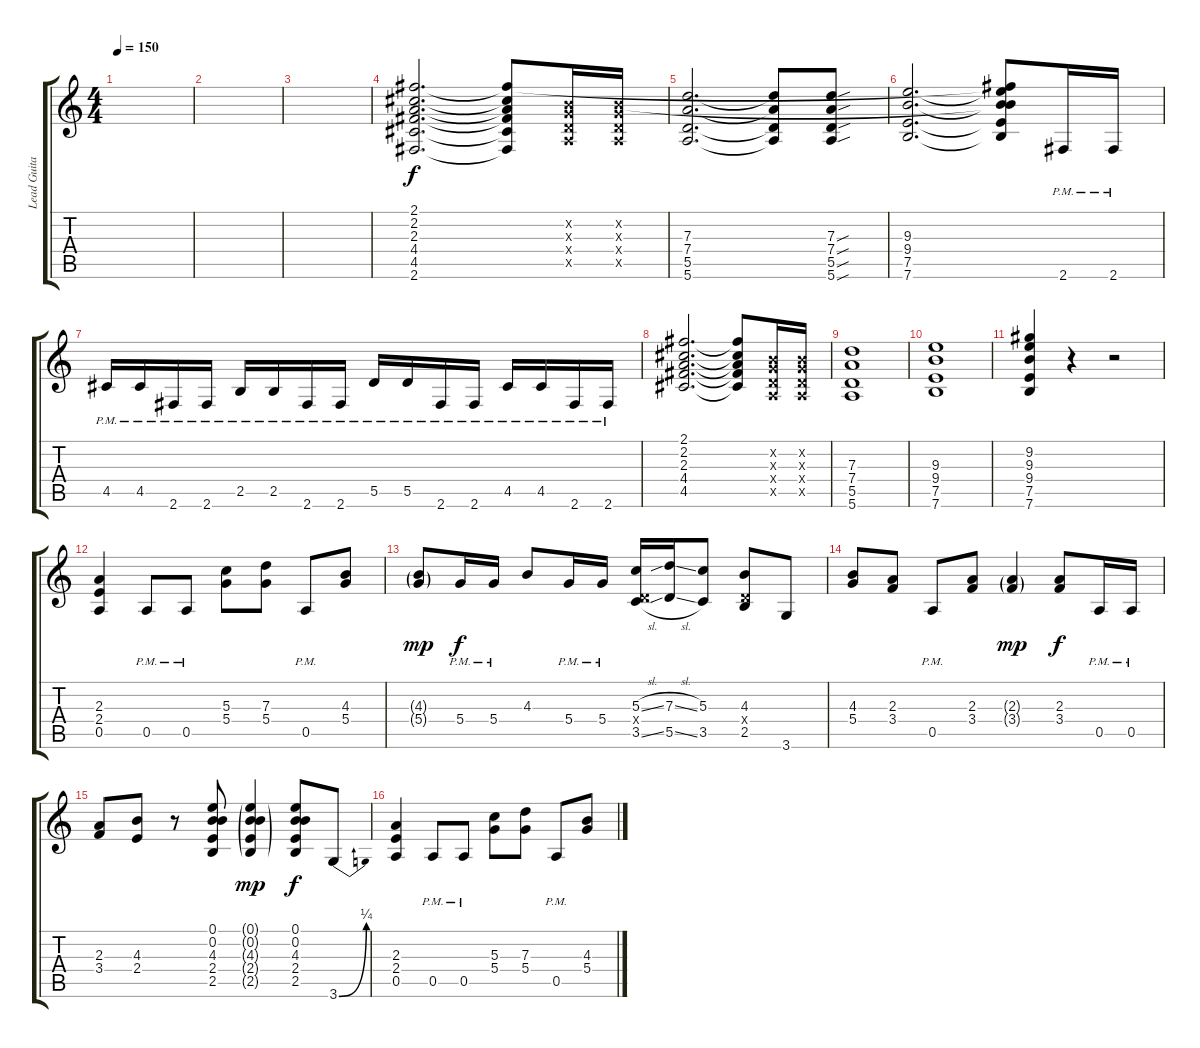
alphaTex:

\track ("Lead Guitar" "Lead Guita") {instrument distortionguitar}
\staff {score tabs}
\tuning (E4 B3 G3 D3 A2 E2) {hide}
\ts (4 4)
\tempo 150
\clef g2
\ks c
|
|
|
(2.1 2.2 2.3 4.4 4.5 2.6).2{d} (2.1{t} 2.2{t} 2.3{t} 4.4{t} 4.5{t} 2.6{t}).8 (0.2{x} 0.3{x} 0.4{x} 0.5{x}).16 (0.2{x} 0.3{x} 0.4{x} 0.5{x}).16 |
(7.3 7.4 5.5 5.6).2{d} (7.3{t} 7.4{t} 5.5{t} 5.6{t}).8 (7.3{sou} 7.4{sou} 5.5{sou} 5.6{sou}).8 |
(9.3 9.4 7.5 7.6).2{d} (2.1{t} 0.2{t} 9.3{t} 9.4{t} 7.5{t} 7.6{t}).8 2.6{pm}.16 2.6{pm}.16 |
4.5{pm}.16 4.5{pm}.16 2.6{pm}.16 2.6{pm}.16 2.5{pm}.16 2.5{pm}.16 2.6{pm}.16 2.6{pm}.16 5.5{pm}.16 5.5{pm}.16 2.6{pm}.16 2.6{pm}.16 4.5{pm}.16 4.5{pm}.16 2.6{pm}.16 2.6{pm}.16 |
(2.1 2.2 2.3 4.4 4.5).2{d} (2.1{t} 2.2{t} 2.3{t} 4.4{t} 4.5{t}).8 (0.2{x} 0.3{x} 0.4{x} 0.5{x}).16 (0.2{x} 0.3{x} 0.4{x} 0.5{x}).16 |
(7.3 7.4 5.5 5.6).1 |
(9.3 9.4 7.5 7.6).1 |
(9.2 9.3 9.4 7.5 7.6).4 r.4 r.2 |
(2.3 2.4 0.5).4 0.5{pm}.8 0.5{pm}.8 (5.3 5.4).8 (7.3 5.4).8 0.5{pm}.8 (4.3 5.4).8 |
(4.3{g} 5.4{g}).8{dy mp} 5.4{pm}.16{dy f} 5.4{pm}.16 4.3.8 5.4{pm}.16 5.4{pm}.16 (5.3{sl} 0.4{x} 3.5{sl}).16 (7.3{sl} 5.5{sl}).16 (5.3 3.5).8 (4.3 0.4{x} 2.5).8 3.6.8 |
(4.3 5.4).8 (2.3 3.4).8 0.5{pm}.8 (2.3 3.4).8 (2.3{g} 3.4{g}).4{dy mp} (2.3 3.4).8{dy f} 0.5{pm}.16 0.5{pm}.16 |
(2.3 3.4).8 (4.3 2.4).8 r.8 (0.1 0.2 4.3 2.4 2.5).8 (0.1{g} 0.2{g} 4.3{g} 2.4{g} 2.5{g}).4{dy mp} (0.1 0.2 4.3 2.4 2.5).8{dy f} 3.6{be (bend 0 0 60 1)}.8 |
(2.3 2.4 0.5).4 0.5{pm}.8 0.5{pm}.8 (5.3 5.4).8 (7.3 5.4).8 0.5{pm}.8 (4.3 5.4).8
